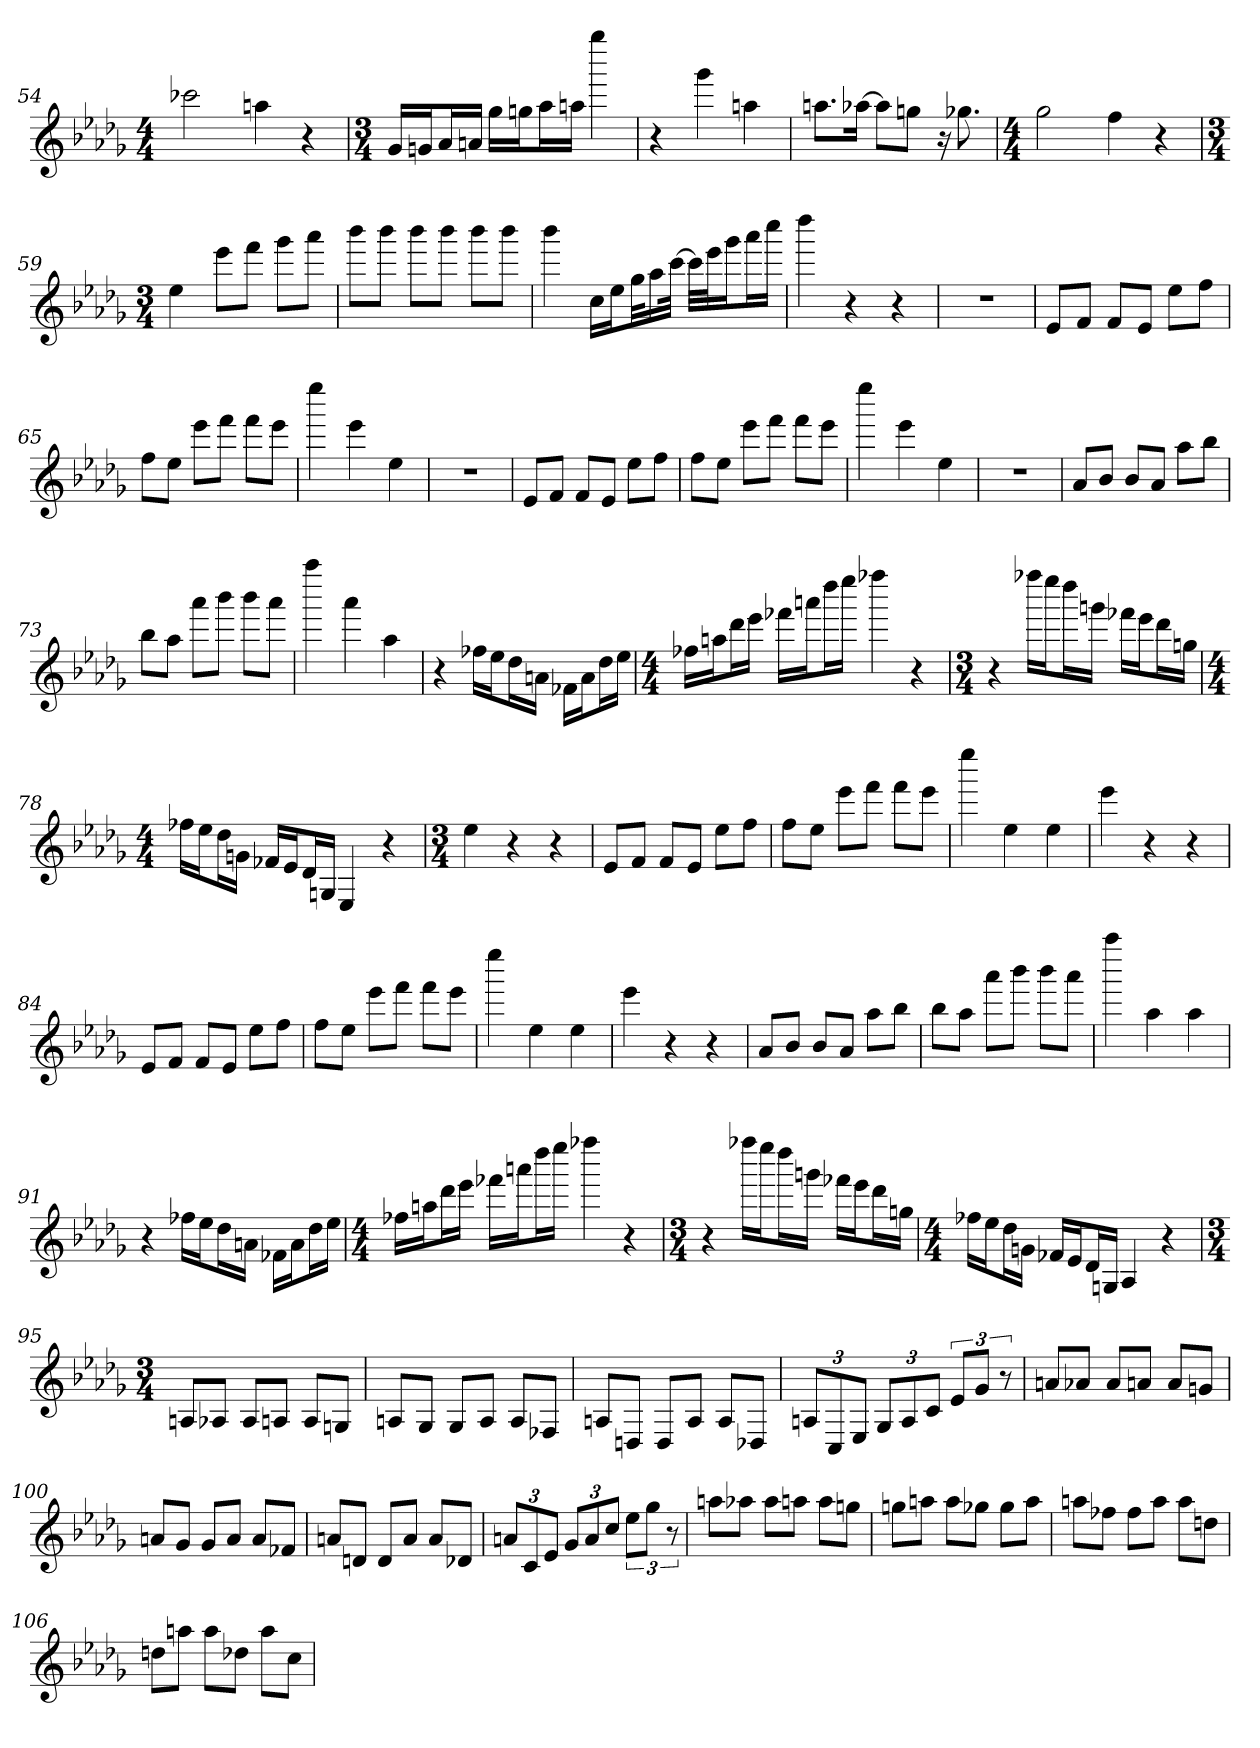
**kern
*part1
*staff1
*clefG2
*k[b-e-a-d-g-]
*D-:
*M4/4
=54
2ccc-X
4aan
4r
=55
*M3/4
16g-/LL
16gn/J
16a-/L
16an/JJ
16gg-\LL
16ggn\J
16aa-\L
16aan\JJ
4gggg-
=56
4r
4ggg-
4aan
=57
8.aan\L
[16aa-X\Jk
8aa-\L]
8ggn\J
16r
8.gg-X
=58
*M4/4
2gg-
4ff
4r
=59
*M3/4
4ee-
8eee-\L
8fff\J
8ggg-\L
8aaa-\J
=60
8bbb-\L
8bbb-\J
8bbb-\L
8bbb-\J
8bbb-\L
8bbb-\J
=61
4bbb-
16cc\LL
16ee-\J
32gg-\KL
16aa-\
[32ccc\JJk
32ccc\LLL]
32eee-\J
16ggg-\J
16aaa-\L
16cccc\JJ
=62
4dddd-
4r
4r
=63
2.r
=64
8e-/L
8f/J
8f/L
8e-/J
8ee-\L
8ff\J
=65
8ff\L
8ee-\J
8eee-\L
8fff\J
8fff\L
8eee-\J
=66
4eeee-
4eee-
4ee-
=67
2.r
=68
8e-/L
8f/J
8f/L
8e-/J
8ee-\L
8ff\J
=69
8ff\L
8ee-\J
8eee-\L
8fff\J
8fff\L
8eee-\J
=70
4eeee-
4eee-
4ee-
=71
2.r
=72
8a-/L
8b-/J
8b-/L
8a-/J
8aa-\L
8bb-\J
=73
8bb-\L
8aa-\J
8aaa-\L
8bbb-\J
8bbb-\L
8aaa-\J
=74
4aaaa-
4aaa-
4aa-
=75
4r
16ff-X\LL
16ee-\J
16dd-\L
16an\JJ
16f-X\LL
16a\J
16dd-\L
16ee-\JJ
=76
*M4/4
16ff-X\LL
16aan\J
16ddd-\L
16eee-\JJ
16fff-X\LL
16aaan\J
16dddd-\L
16eeee-\JJ
4ffff-X
4r
=77
*M3/4
4r
16ffff-X\LL
16eeee-\J
16dddd-\L
16gggn\JJ
16fff-X\LL
16eee-\J
16ddd-\L
16ggn\JJ
=78
*M4/4
16ff-X\LL
16ee-\J
16dd-\L
16gn\JJ
16f-X/LL
16e-/J
16d-/L
16Gn/JJ
4E-
4r
=79
*M3/4
4ee-
4r
4r
=80
8e-/L
8f/J
8f/L
8e-/J
8ee-\L
8ff\J
=81
8ff\L
8ee-\J
8eee-\L
8fff\J
8fff\L
8eee-\J
=82
4eeee-
4ee-
4ee-
=83
4eee-
4r
4r
=84
8e-/L
8f/J
8f/L
8e-/J
8ee-\L
8ff\J
=85
8ff\L
8ee-\J
8eee-\L
8fff\J
8fff\L
8eee-\J
=86
4eeee-
4ee-
4ee-
=87
4eee-
4r
4r
=88
8a-/L
8b-/J
8b-/L
8a-/J
8aa-\L
8bb-\J
=89
8bb-\L
8aa-\J
8aaa-\L
8bbb-\J
8bbb-\L
8aaa-\J
=90
4aaaa-
4aa-
4aa-
=91
4r
16ff-X\LL
16ee-\J
16dd-\L
16an\JJ
16f-X\LL
16a\J
16dd-\L
16ee-\JJ
=92
*M4/4
16ff-X\LL
16aan\J
16ddd-\L
16eee-\JJ
16fff-X\LL
16aaan\J
16dddd-\L
16eeee-\JJ
4ffff-X
4r
=93
*M3/4
4r
16ffff-X\LL
16eeee-\J
16dddd-\L
16gggn\JJ
16fff-X\LL
16eee-\J
16ddd-\L
16ggn\JJ
=94
*M4/4
16ff-X\LL
16ee-\J
16dd-\L
16gn\JJ
16f-X/LL
16e-/J
16d-/L
16Gn/JJ
4A-
4r
=95
*M3/4
8An/L
8A-X/J
8A-/L
8An/J
8A/L
8Gn/J
=96
8An/L
8G-/J
8G-/L
8A/J
8A/L
8F-X/J
=97
8An/L
8Dn/J
8D/L
8A/J
8A/L
8D-X/J
=98
12An/L
12C/
12E-/J
12G-/L
12A/
12c/J
12e-/L
12g-/J
12r
=99
8an/L
8a-X/J
8a-/L
8an/J
8a/L
8gn/J
=100
8an/L
8g-/J
8g-/L
8a/J
8a/L
8f-X/J
=101
8an/L
8dn/J
8d/L
8a/J
8a/L
8d-X/J
=102
12an/L
12c/
12e-/J
12g-/L
12a/
12cc/J
12ee-\L
12gg-\J
12r
=103
8aan\L
8aa-X\J
8aa-\L
8aan\J
8aa\L
8ggn\J
=104
8ggn\L
8aan\J
8aa\L
8gg-X\J
8gg-\L
8aa\J
=105
8aan\L
8ff-X\J
8ff-\L
8aa\J
8aa\L
8ddn\J
=106
8ddn\L
8aan\J
8aa\L
8dd-X\J
8aa\L
8cc\J
=
*-
